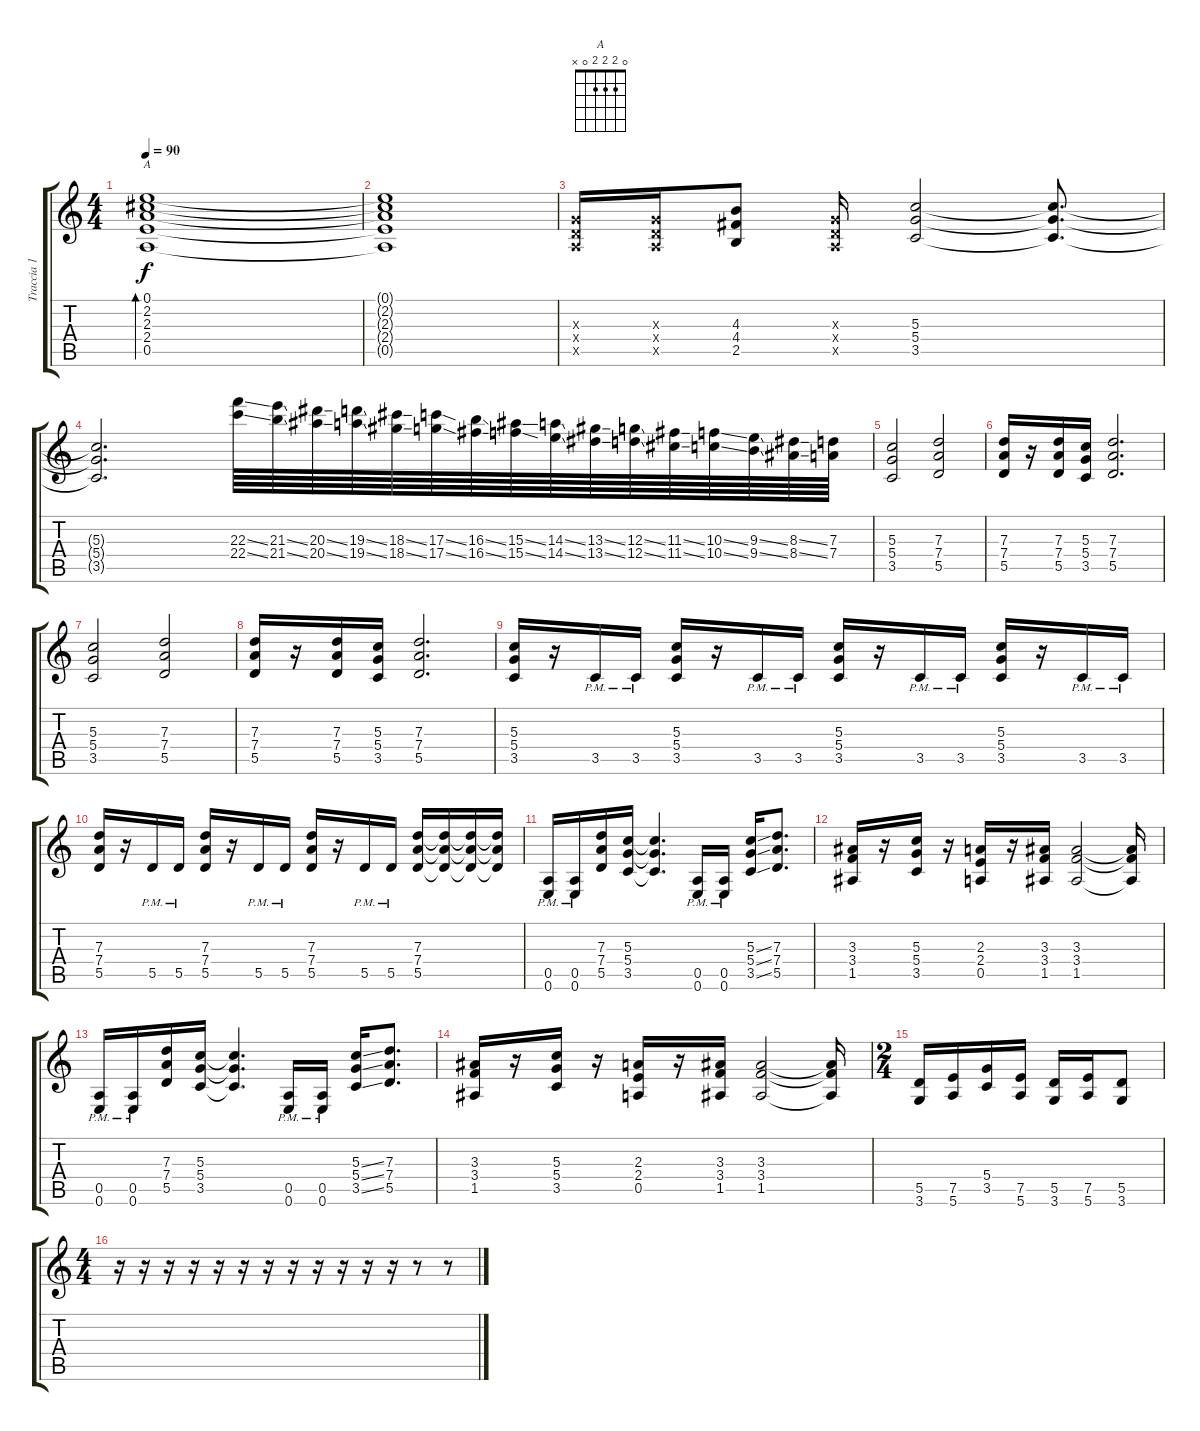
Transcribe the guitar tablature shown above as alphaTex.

\track ("Traccia 1" "Traccia 1") {instrument distortionguitar}
\staff {score tabs}
\tuning (E4 B3 G3 D3 A2 E2) {hide}
\chord ("A" 0 2 2 2 0 x)
\ts (4 4)
\tempo 90
\clef g2
\ks c
(0.1 2.2 2.3 2.4 0.5).1{bd 240 ch "A" dy f} |
(0.1{t} 2.2{t} 2.3{t} 2.4{t} 0.5{t}).1 |
(0.3{x} 0.4{x} 0.5{x}).16{instrument distortionguitar} (0.3{x} 0.4{x} 0.5{x}).16 (4.3 4.4 2.5).8 (0.3{x} 0.4{x} 0.5{x}).16 (5.3 5.4 3.5).2 (5.3{t} 5.4{t} 3.5{t}).8{d} |
(5.3{t} 5.4{t} 3.5{t}).2{d} (22.3{ss} 22.4{ss}).64 (21.3{ss} 21.4{ss}).64 (20.3{ss} 20.4{ss}).64 (19.3{ss} 19.4{ss}).64 (18.3{ss} 18.4{ss}).64 (17.3{ss} 17.4{ss}).64 (16.3{ss} 16.4{ss}).64 (15.3{ss} 15.4{ss}).64 (14.3{ss} 14.4{ss}).64 (13.3{ss} 13.4{ss}).64 (12.3{ss} 12.4{ss}).64 (11.3{ss} 11.4{ss}).64 (10.3{ss} 10.4{ss}).64 (9.3{ss} 9.4{ss}).64 (8.3{ss} 8.4{ss}).64 (7.3 7.4).64 |
(5.3 5.4 3.5).2 (7.3 7.4 5.5).2 |
(7.3 7.4 5.5).16 r.16 (7.3 7.4 5.5).16 (5.3 5.4 3.5).16 (7.3 7.4 5.5).2{d} |
(5.3 5.4 3.5).2 (7.3 7.4 5.5).2 |
(7.3 7.4 5.5).16 r.16 (7.3 7.4 5.5).16 (5.3 5.4 3.5).16 (7.3 7.4 5.5).2{d} |
(5.3 5.4 3.5).16 r.16 3.5{pm}.16 3.5{pm}.16 (5.3 5.4 3.5).16 r.16 3.5{pm}.16 3.5{pm}.16 (5.3 5.4 3.5).16 r.16 3.5{pm}.16 3.5{pm}.16 (5.3 5.4 3.5).16 r.16 3.5{pm}.16 3.5{pm}.16 |
(7.3 7.4 5.5).16 r.16 5.5{pm}.16 5.5{pm}.16 (7.3 7.4 5.5).16 r.16 5.5{pm}.16 5.5{pm}.16 (7.3 7.4 5.5).16 r.16 5.5{pm}.16 5.5{pm}.16 (7.3 7.4 5.5).16 (7.3{t} 7.4{t} 5.5{t}).16 (7.3{t} 7.4{t} 5.5{t}).16 (7.3{t} 7.4{t} 5.5{t}).16 |
(0.5{pm} 0.6{pm}).16 (0.5{pm} 0.6{pm}).16 (7.3 7.4 5.5).16 (5.3 5.4 3.5).16 (5.3{t} 5.4{t} 3.5{t}).4{d} (0.5{pm} 0.6{pm}).16 (0.5{pm} 0.6{pm}).16 (5.3{ss} 5.4{ss} 3.5{ss}).16 (7.3 7.4 5.5).8{d} |
(3.3 3.4 1.5).16 r.16 (5.3 5.4 3.5).16 r.16 (2.3 2.4 0.5).16 r.16 (3.3 3.4 1.5).16 (3.3 3.4 1.5).2 (3.3{t} 3.4{t} 1.5{t}).16 |
(0.5{pm} 0.6{pm}).16 (0.5{pm} 0.6{pm}).16 (7.3 7.4 5.5).16 (5.3 5.4 3.5).16 (5.3{t} 5.4{t} 3.5{t}).4{d} (0.5{pm} 0.6{pm}).16 (0.5{pm} 0.6{pm}).16 (5.3{ss} 5.4{ss} 3.5{ss}).16 (7.3 7.4 5.5).8{d} |
(3.3 3.4 1.5).16 r.16 (5.3 5.4 3.5).16 r.16 (2.3 2.4 0.5).16 r.16 (3.3 3.4 1.5).16 (3.3 3.4 1.5).2 (3.3{t} 3.4{t} 1.5{t}).16 |
\ts (2 4)
(5.5 3.6).16 (7.5 5.6).16 (5.4 3.5).16 (7.5 5.6).16 (5.5 3.6).16 (7.5 5.6).16 (5.5 3.6).8 |
\ts (4 4)
r.16{instrument electricguitarclean} r.16 r.16 r.16 r.16 r.16 r.16 r.16 r.16 r.16 r.16 r.16 r.8 r.8
